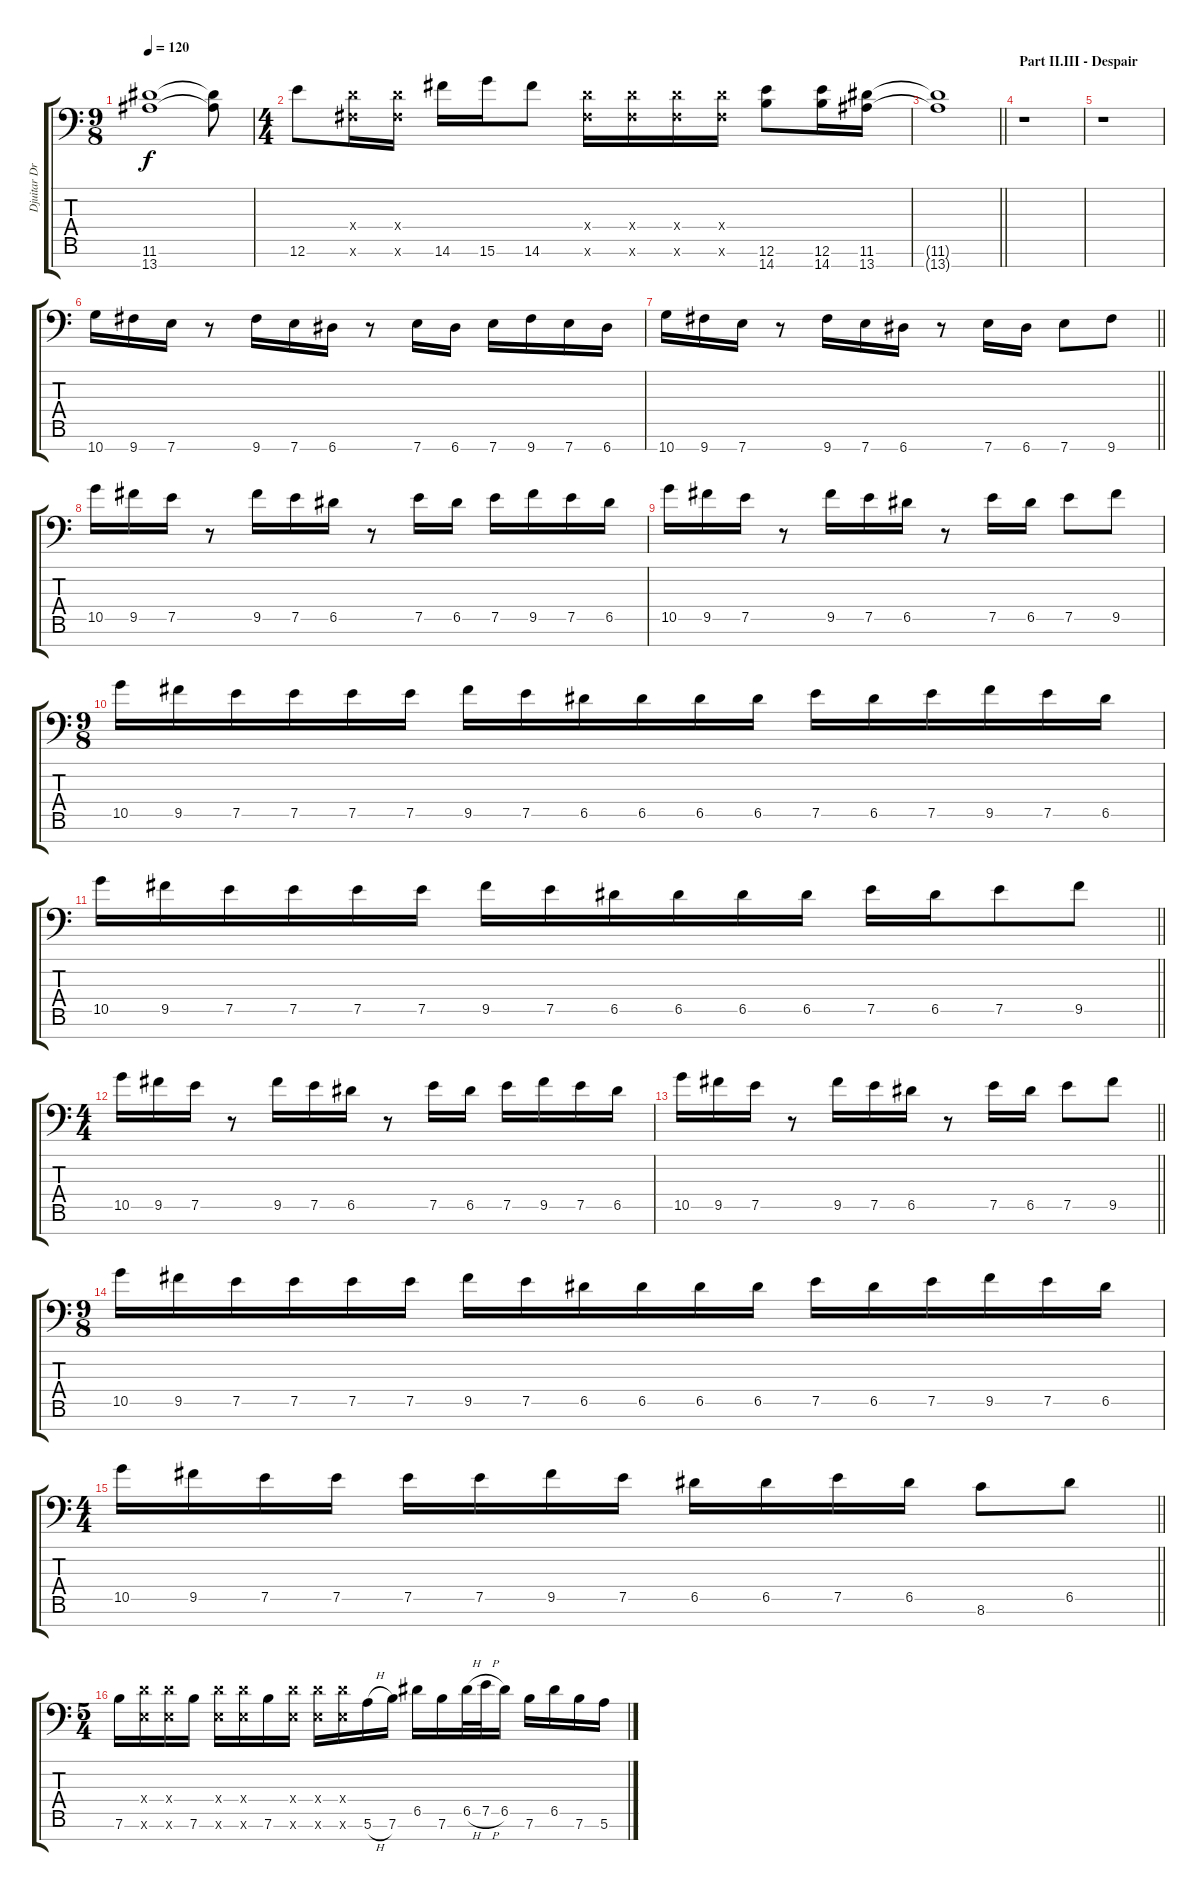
\track ("Djuitar Dropped A" "Djuitar Dr") {instrument distortionguitar}
\staff {score tabs}
\tuning (E4 B3 G3 D3 A2 E2 A1) {hide}
\ts (9 8)
\tempo 120
\clef f4
\ks c
(11.6{t} 13.7{t}).1{dy f} (11.6{t} 13.7{t}).8 |
\ts (4 4)
12.6.8 (0.4{x} 2.6{x}).16 (0.4{x} 2.6{x}).16 14.6.16 15.6.16 14.6.8 (0.4{x} 2.6{x}).16 (0.4{x} 2.6{x}).16 (0.4{x} 2.6{x}).16 (0.4{x} 2.6{x}).16 (12.6 14.7).8 (12.6 14.7).16 (11.6 13.7).16 |
\barLineRight lightlight
(11.6{t} 13.7{t}).1 |
\section ("" "Part II.III - Despair")
r.1 |
r.1 |
10.7.16 9.7.16 7.7.16 r.8 9.7.16 7.7.16 6.7.16 r.8 7.7.16 6.7.16 7.7.16 9.7.16 7.7.16 6.7.16 |
\barLineRight lightlight
10.7.16 9.7.16 7.7.16 r.8 9.7.16 7.7.16 6.7.16 r.8 7.7.16 6.7.16 7.7.8 9.7.8 |
10.5.16 9.5.16 7.5.16 r.8 9.5.16 7.5.16 6.5.16 r.8 7.5.16 6.5.16 7.5.16 9.5.16 7.5.16 6.5.16 |
10.5.16 9.5.16 7.5.16 r.8 9.5.16 7.5.16 6.5.16 r.8 7.5.16 6.5.16 7.5.8 9.5.8 |
\ts (9 8)
10.5.16 9.5.16 7.5.16 7.5.16 7.5.16 7.5.16 9.5.16 7.5.16 6.5.16 6.5.16 6.5.16 6.5.16 7.5.16 6.5.16 7.5.16 9.5.16 7.5.16 6.5.16 |
\barLineRight lightlight
10.5.16 9.5.16 7.5.16 7.5.16 7.5.16 7.5.16 9.5.16 7.5.16 6.5.16 6.5.16 6.5.16 6.5.16 7.5.16 6.5.16 7.5.8 9.5.8 |
\ts (4 4)
10.5.16 9.5.16 7.5.16 r.8 9.5.16 7.5.16 6.5.16 r.8 7.5.16 6.5.16 7.5.16 9.5.16 7.5.16 6.5.16 |
\barLineRight lightlight
10.5.16 9.5.16 7.5.16 r.8 9.5.16 7.5.16 6.5.16 r.8 7.5.16 6.5.16 7.5.8 9.5.8 |
\ts (9 8)
10.5.16 9.5.16 7.5.16 7.5.16 7.5.16 7.5.16 9.5.16 7.5.16 6.5.16 6.5.16 6.5.16 6.5.16 7.5.16 6.5.16 7.5.16 9.5.16 7.5.16 6.5.16 |
\ts (4 4)
\barLineRight lightlight
10.5.16 9.5.16 7.5.16 7.5.16 7.5.16 7.5.16 9.5.16 7.5.16 6.5.16 6.5.16 7.5.16 6.5.16 8.6.8 6.5.8 |
\ts (5 4)
\section ("" "")
7.6.16 (0.4{x} 0.6{x}).16 (0.4{x} 0.6{x}).16 7.6.16 (0.4{x} 0.6{x}).16 (0.4{x} 0.6{x}).16 7.6.16 (0.4{x} 0.6{x}).16 (0.4{x} 0.6{x}).16 (0.4{x} 0.6{x}).16 5.6{h}.16 7.6.16 6.5.16 7.6.16 6.5{h}.32 7.5{h}.32 6.5.16 7.6.16 6.5.16 7.6.16 5.6.16
